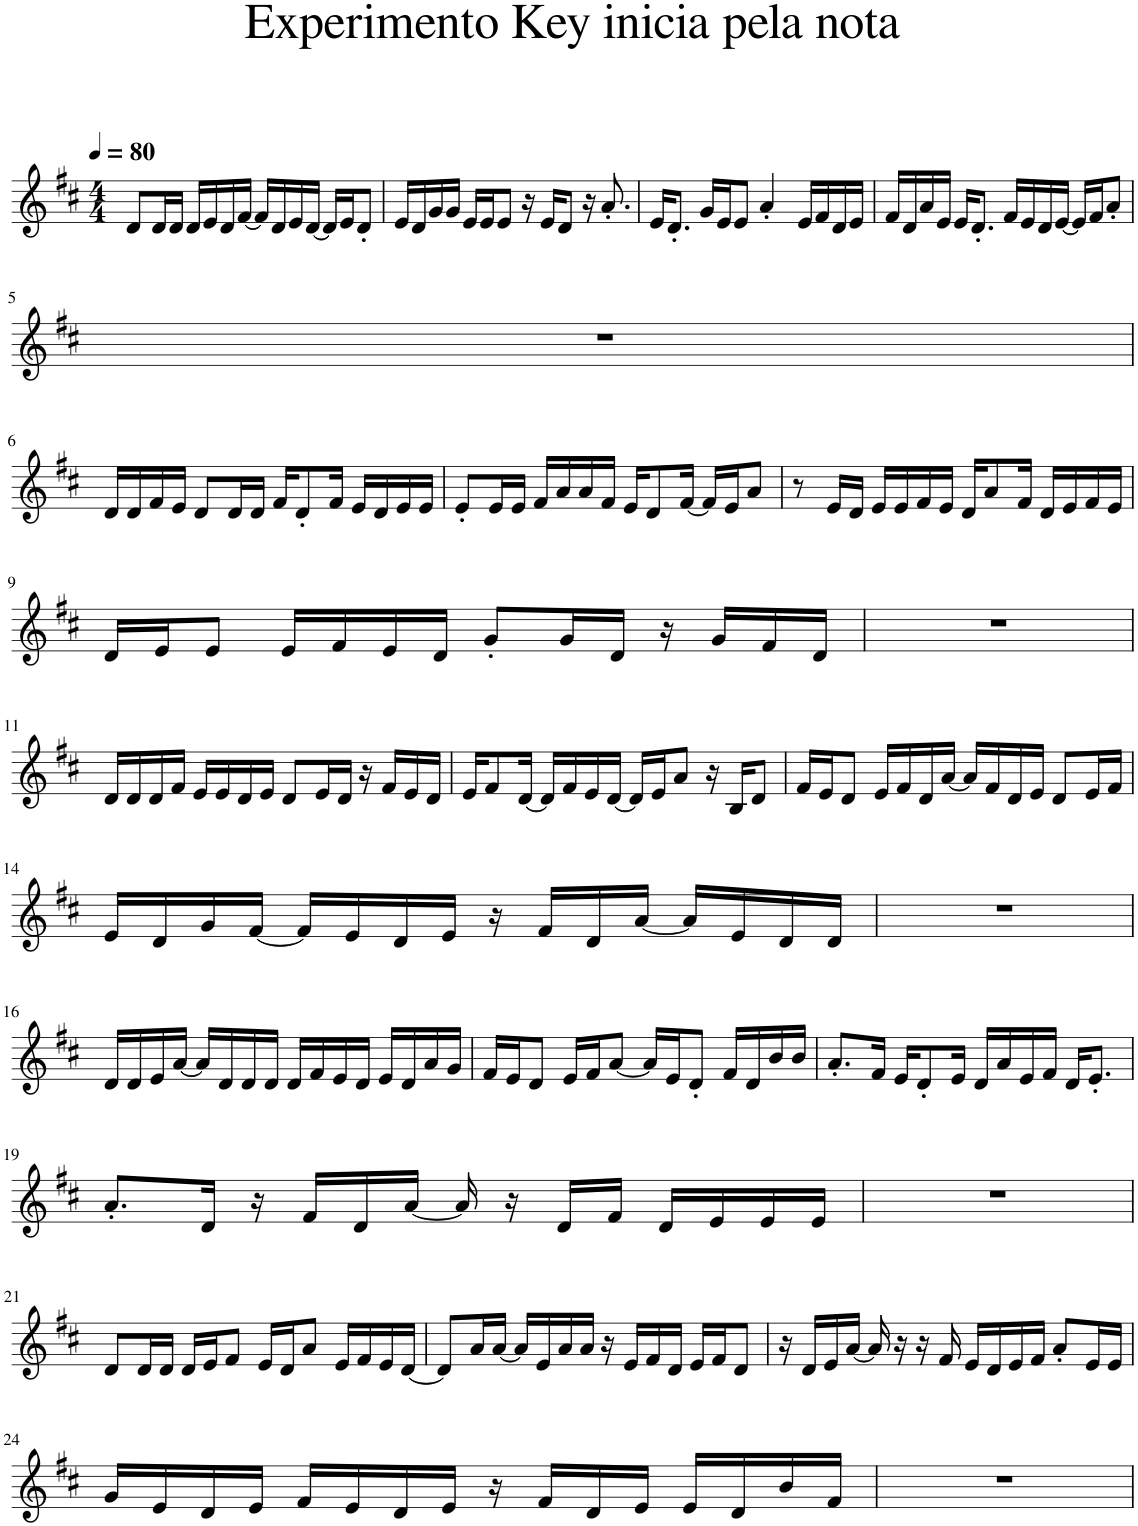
**kern
*part1
*staff1
*I"Piano
*I'Pno.
*clefG2
*k[f#c#]
*M4/4
*MM80
=1
8d/L
16d/L
16d/JJ
16d/LL
16e/
16d/
[16f#/JJ
16f#/LL]
16d/
16e/
[16d/JJ
16d/LL]
16e/J
8d'/J
=2
16e/LL
16d/
16g/
16g/JJ
16e/LL
16e/J
8e/J
16r
16e/KL
8d/J
16r
8.a'/
=3
16e/KL
8.d'/J
16g/LL
16e/J
8e/J
4a'/
16e/LL
16f#/
16d/
16e/JJ
=4
16f#/LL
16d/
16a/
16e/JJ
16e/KL
8.d'/J
16f#/LL
16e/
16d/
[16e/JJ
16e/LL]
16f#/J
8a'/J
!!LO:LB:g=z
=5
1r
!!LO:LB:g=z
=6
16d/LL
16d/
16f#/
16e/JJ
8d/L
16d/L
16d/JJ
16f#/KL
8d'/
16f#/Jk
16e/LL
16d/
16e/
16e/JJ
=7
8e'/L
16e/L
16e/JJ
16f#/LL
16a/
16a/
16f#/JJ
16e/KL
8d/
[16f#/Jk
16f#/LL]
16e/J
8a/J
=8
8r
16e/LL
16d/JJ
16e/LL
16e/
16f#/
16e/JJ
16d/KL
8a/
16f#/Jk
16d/LL
16e/
16f#/
16e/JJ
!!LO:LB:g=z
=9
16d/LL
16e/J
8e/J
16e/LL
16f#/
16e/
16d/JJ
8g'/L
16g/L
16d/JJ
16r
16g/LL
16f#/
16d/JJ
=10
1r
!!LO:LB:g=z
=11
16d/LL
16d/
16d/
16f#/JJ
16e/LL
16e/
16d/
16e/JJ
8d/L
16e/L
16d/JJ
16r
16f#/LL
16e/
16d/JJ
=12
16e/KL
8f#/
[16d/Jk
16d/LL]
16f#/
16e/
[16d/JJ
16d/LL]
16e/J
8a/J
16r
16B/KL
8d/J
=13
16f#/LL
16e/J
8d/J
16e/LL
16f#/
16d/
[16a/JJ
16a/LL]
16f#/
16d/
16e/JJ
8d/L
16e/L
16f#/JJ
!!LO:LB:g=z
=14
16e/LL
16d/
16g/
[16f#/JJ
16f#/LL]
16e/
16d/
16e/JJ
16r
16f#/LL
16d/
[16a/JJ
16a/LL]
16e/
16d/
16d/JJ
=15
1r
!!LO:LB:g=z
=16
16d/LL
16d/
16e/
[16a/JJ
16a/LL]
16d/
16d/
16d/JJ
16d/LL
16f#/
16e/
16d/JJ
16e/LL
16d/
16a/
16g/JJ
=17
16f#/LL
16e/J
8d/J
16e/LL
16f#/J
[8a/J
16a/LL]
16e/J
8d'/J
16f#/LL
16d/
16b/
16b/JJ
=18
8.a'/L
16f#/Jk
16e/KL
8d'/
16e/Jk
16d/LL
16a/
16e/
16f#/JJ
16d/KL
8.e'/J
!!LO:LB:g=z
=19
8.a'/L
16d/Jk
16r
16f#/LL
16d/
[16a/JJ
16a/]
16r
16d/LL
16f#/JJ
16d/LL
16e/
16e/
16e/JJ
=20
1r
!!LO:LB:g=z
=21
8d/L
16d/L
16d/JJ
16d/LL
16e/J
8f#/J
16e/LL
16d/J
8a/J
16e/LL
16f#/
16e/
[16d/JJ
=22
8d/L]
16a/L
[16a/JJ
16a/LL]
16e/
16a/
16a/JJ
16r
16e/LL
16f#/
16d/JJ
16e/LL
16f#/J
8d/J
=23
16r
16d/LL
16e/
[16a/JJ
16a/]
16r
16r
16f#/
16e/LL
16d/
16e/
16f#/JJ
8a'/L
16e/L
16e/JJ
!!LO:LB:g=z
=24
16g/LL
16e/
16d/
16e/JJ
16f#/LL
16e/
16d/
16e/JJ
16r
16f#/LL
16d/
16e/JJ
16e/LL
16d/
16b/
16f#/JJ
=25
1r
=
*-
